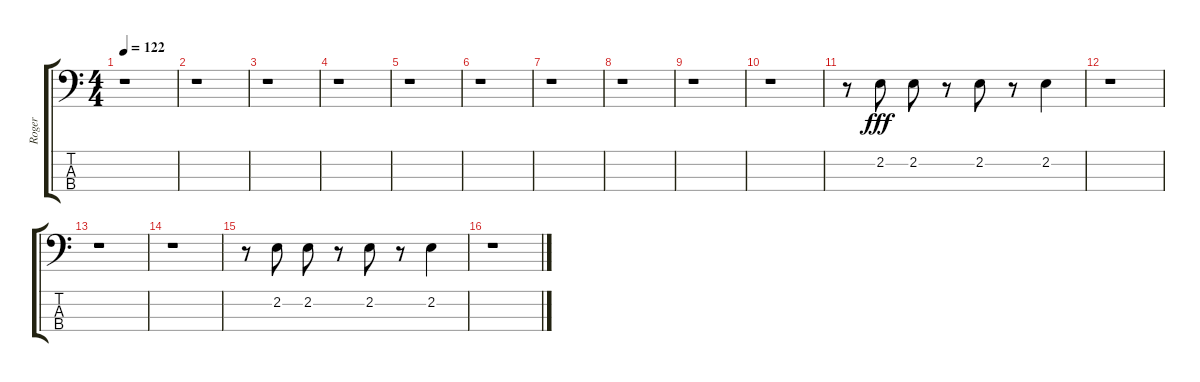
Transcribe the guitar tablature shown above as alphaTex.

\track ("Roger" "Roger") {instrument electricbassfinger}
\staff {score tabs}
\tuning (G2 D2 A1 E1) {hide}
\ts (4 4)
\tempo 122
\clef f4
\ks c
r.1{dy fff} |
r.1 |
r.1 |
r.1 |
r.1 |
r.1 |
r.1 |
r.1 |
r.1 |
r.1 |
r.8 2.2.8 2.2.8 r.8 2.2.8 r.8 2.2.4 |
r.1 |
r.1 |
r.1 |
r.8 2.2.8 2.2.8 r.8 2.2.8 r.8 2.2.4 |
r.1
